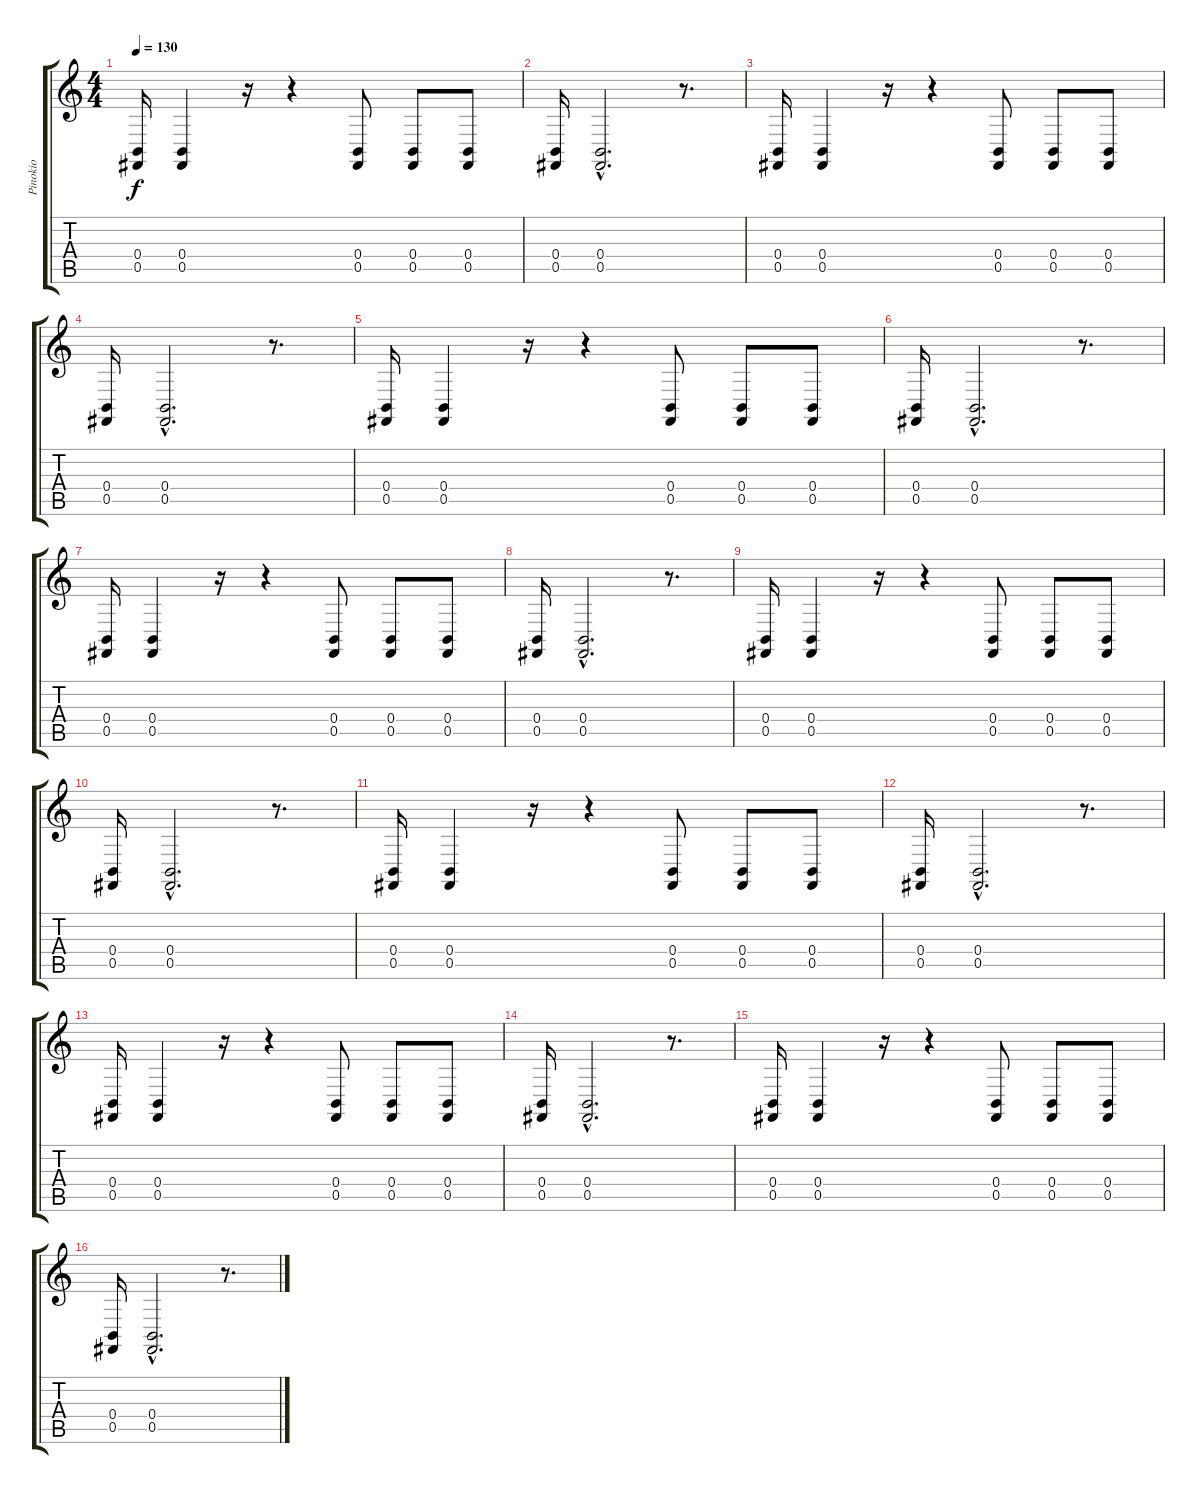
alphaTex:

\track ("Pinokio" "Pinokio") {instrument melodictom}
\staff {score tabs}
\tuning (Db4 Ab3 E3 B2 Gb2 B1) {hide}
\ts (4 4)
\tempo 130
\clef g2
\ks c
(0.4 0.5).16{dy f} (0.4 0.5).4 r.16 r.4 (0.4 0.5).8 (0.4 0.5).8 (0.4 0.5).8 |
(0.4 0.5).16 (0.4{hac} 0.5{hac}).2{d} r.8{d} |
(0.4 0.5).16 (0.4 0.5).4 r.16 r.4 (0.4 0.5).8 (0.4 0.5).8 (0.4 0.5).8 |
(0.4 0.5).16 (0.4{hac} 0.5{hac}).2{d} r.8{d} |
(0.4 0.5).16 (0.4 0.5).4 r.16 r.4 (0.4 0.5).8 (0.4 0.5).8 (0.4 0.5).8 |
(0.4 0.5).16 (0.4{hac} 0.5{hac}).2{d} r.8{d} |
(0.4 0.5).16 (0.4 0.5).4 r.16 r.4 (0.4 0.5).8 (0.4 0.5).8 (0.4 0.5).8 |
(0.4 0.5).16 (0.4{hac} 0.5{hac}).2{d} r.8{d} |
(0.4 0.5).16 (0.4 0.5).4 r.16 r.4 (0.4 0.5).8 (0.4 0.5).8 (0.4 0.5).8 |
(0.4 0.5).16 (0.4{hac} 0.5{hac}).2{d} r.8{d} |
(0.4 0.5).16 (0.4 0.5).4 r.16 r.4 (0.4 0.5).8 (0.4 0.5).8 (0.4 0.5).8 |
(0.4 0.5).16 (0.4{hac} 0.5{hac}).2{d} r.8{d} |
(0.4 0.5).16 (0.4 0.5).4 r.16 r.4 (0.4 0.5).8 (0.4 0.5).8 (0.4 0.5).8 |
(0.4 0.5).16 (0.4{hac} 0.5{hac}).2{d} r.8{d} |
(0.4 0.5).16 (0.4 0.5).4 r.16 r.4 (0.4 0.5).8 (0.4 0.5).8 (0.4 0.5).8 |
(0.4 0.5).16 (0.4{hac} 0.5{hac}).2{d} r.8{d}
